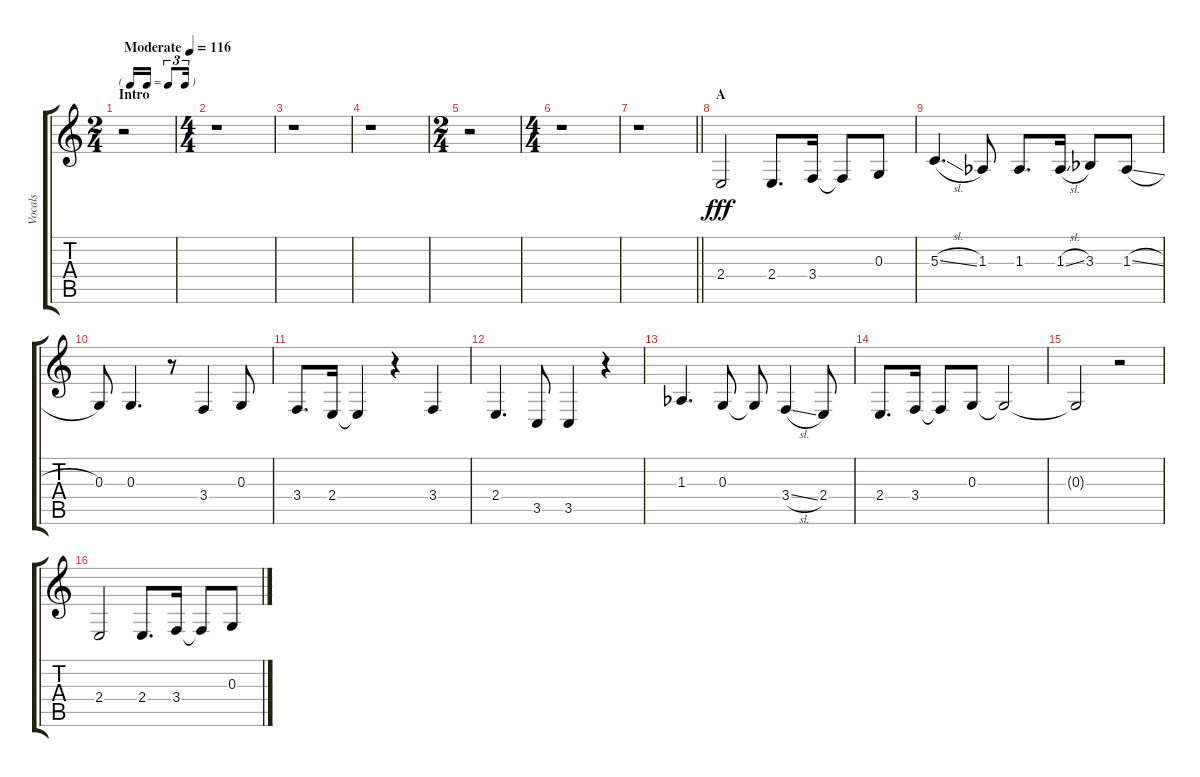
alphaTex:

\track ("Vocals" "Vocals") {instrument voiceoohs}
\staff {score tabs}
\tuning (E4 B3 G3 D3 A2 E2) {hide}
\ts (2 4)
\tf triplet16th
\section ("" "Intro")
\tempo (116 "Moderate")
\clef g2
\ks c
r.2{dy fff instrument voiceoohs} |
\ts (4 4)
r.1 |
r.1 |
r.1 |
\ts (2 4)
r.2 |
\ts (4 4)
r.1 |
\barLineRight lightlight
r.1 |
\section ("" "A")
2.4.2 2.4.8{d} 3.4.16 3.4{t}.8 0.3.8 |
5.3{sl}.4{d} 1.3{acc b}.8 1.3{acc b}.8{d} 1.3{sl acc b}.16 3.3{acc b}.8 1.3{sl acc b}.8 |
0.3.8 0.3.4{d} r.8 3.4.4 0.3.8 |
3.4.8{d} 2.4.16 2.4{t}.4 r.4 3.4.4 |
2.4.4{d} 3.5.8 3.5.4 r.4 |
1.3{acc b}.4{d} 0.3.8 0.3{t}.8 3.4{sl}.4 2.4.8 |
2.4.8{d} 3.4.16 3.4{t}.8 0.3.8 0.3{t}.2 |
0.3{t}.2 r.2 |
2.4.2 2.4.8{d} 3.4.16 3.4{t}.8 0.3.8
